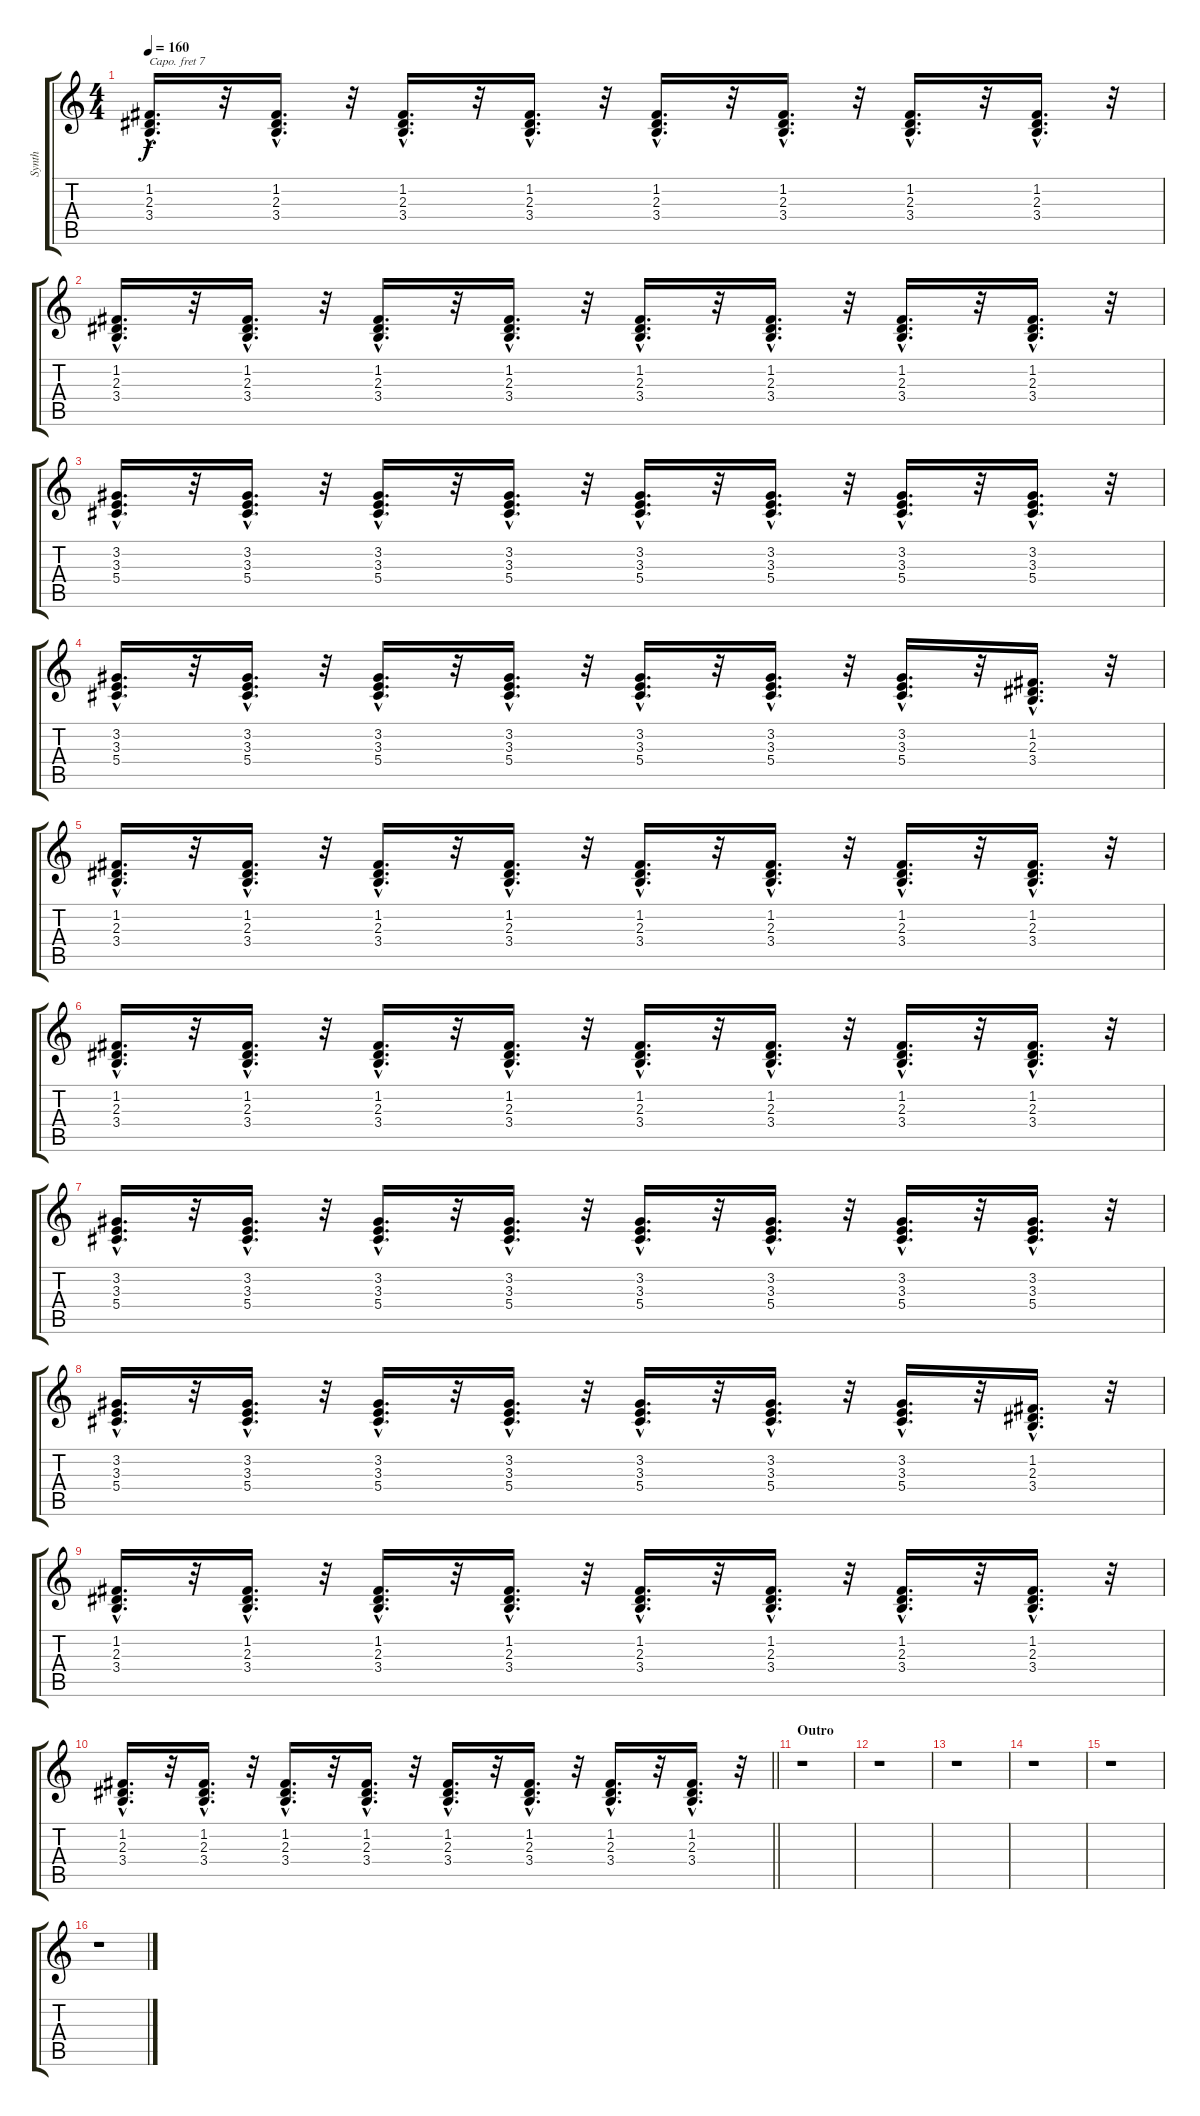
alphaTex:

\track ("Synth" "Synth") {instrument acousticgrandpiano}
\staff {score tabs}
\capo 7
\tuning (Eb4 Bb3 Gb3 Db3 Ab2 Eb2) {hide}
\ts (4 4)
\tempo 160
\clef g2
\ks c
(1.2{hac} 2.3{hac} 3.4{hac}).16{d dy f} r.32 (1.2{hac} 2.3{hac} 3.4{hac}).16{d} r.32 (1.2{hac} 2.3{hac} 3.4{hac}).16{d} r.32 (1.2{hac} 2.3{hac} 3.4{hac}).16{d} r.32 (1.2{hac} 2.3{hac} 3.4{hac}).16{d} r.32 (1.2{hac} 2.3{hac} 3.4{hac}).16{d} r.32 (1.2{hac} 2.3{hac} 3.4{hac}).16{d} r.32 (1.2{hac} 2.3{hac} 3.4{hac}).16{d} r.32 |
(1.2{hac} 2.3{hac} 3.4{hac}).16{d} r.32 (1.2{hac} 2.3{hac} 3.4{hac}).16{d} r.32 (1.2{hac} 2.3{hac} 3.4{hac}).16{d} r.32 (1.2{hac} 2.3{hac} 3.4{hac}).16{d} r.32 (1.2{hac} 2.3{hac} 3.4{hac}).16{d} r.32 (1.2{hac} 2.3{hac} 3.4{hac}).16{d} r.32 (1.2{hac} 2.3{hac} 3.4{hac}).16{d} r.32 (1.2{hac} 2.3{hac} 3.4{hac}).16{d} r.32 |
(3.2{hac} 3.3{hac} 5.4{hac}).16{d} r.32 (3.2{hac} 3.3{hac} 5.4{hac}).16{d} r.32 (3.2{hac} 3.3{hac} 5.4{hac}).16{d} r.32 (3.2{hac} 3.3{hac} 5.4{hac}).16{d} r.32 (3.2{hac} 3.3{hac} 5.4{hac}).16{d} r.32 (3.2{hac} 3.3{hac} 5.4{hac}).16{d} r.32 (3.2{hac} 3.3{hac} 5.4{hac}).16{d} r.32 (3.2{hac} 3.3{hac} 5.4{hac}).16{d} r.32 |
(3.2{hac} 3.3{hac} 5.4{hac}).16{d} r.32 (3.2{hac} 3.3{hac} 5.4{hac}).16{d} r.32 (3.2{hac} 3.3{hac} 5.4{hac}).16{d} r.32 (3.2{hac} 3.3{hac} 5.4{hac}).16{d} r.32 (3.2{hac} 3.3{hac} 5.4{hac}).16{d} r.32 (3.2{hac} 3.3{hac} 5.4{hac}).16{d} r.32 (3.2{hac} 3.3{hac} 5.4{hac}).16{d} r.32 (1.2{hac} 2.3{hac} 3.4{hac}).16{d} r.32 |
(1.2{hac} 2.3{hac} 3.4{hac}).16{d} r.32 (1.2{hac} 2.3{hac} 3.4{hac}).16{d} r.32 (1.2{hac} 2.3{hac} 3.4{hac}).16{d} r.32 (1.2{hac} 2.3{hac} 3.4{hac}).16{d} r.32 (1.2{hac} 2.3{hac} 3.4{hac}).16{d} r.32 (1.2{hac} 2.3{hac} 3.4{hac}).16{d} r.32 (1.2{hac} 2.3{hac} 3.4{hac}).16{d} r.32 (1.2{hac} 2.3{hac} 3.4{hac}).16{d} r.32 |
(1.2{hac} 2.3{hac} 3.4{hac}).16{d} r.32 (1.2{hac} 2.3{hac} 3.4{hac}).16{d} r.32 (1.2{hac} 2.3{hac} 3.4{hac}).16{d} r.32 (1.2{hac} 2.3{hac} 3.4{hac}).16{d} r.32 (1.2{hac} 2.3{hac} 3.4{hac}).16{d} r.32 (1.2{hac} 2.3{hac} 3.4{hac}).16{d} r.32 (1.2{hac} 2.3{hac} 3.4{hac}).16{d} r.32 (1.2{hac} 2.3{hac} 3.4{hac}).16{d} r.32 |
(3.2{hac} 3.3{hac} 5.4{hac}).16{d} r.32 (3.2{hac} 3.3{hac} 5.4{hac}).16{d} r.32 (3.2{hac} 3.3{hac} 5.4{hac}).16{d} r.32 (3.2{hac} 3.3{hac} 5.4{hac}).16{d} r.32 (3.2{hac} 3.3{hac} 5.4{hac}).16{d} r.32 (3.2{hac} 3.3{hac} 5.4{hac}).16{d} r.32 (3.2{hac} 3.3{hac} 5.4{hac}).16{d} r.32 (3.2{hac} 3.3{hac} 5.4{hac}).16{d} r.32 |
(3.2{hac} 3.3{hac} 5.4{hac}).16{d} r.32 (3.2{hac} 3.3{hac} 5.4{hac}).16{d} r.32 (3.2{hac} 3.3{hac} 5.4{hac}).16{d} r.32 (3.2{hac} 3.3{hac} 5.4{hac}).16{d} r.32 (3.2{hac} 3.3{hac} 5.4{hac}).16{d} r.32 (3.2{hac} 3.3{hac} 5.4{hac}).16{d} r.32 (3.2{hac} 3.3{hac} 5.4{hac}).16{d} r.32 (1.2{hac} 2.3{hac} 3.4{hac}).16{d} r.32 |
(1.2{hac} 2.3{hac} 3.4{hac}).16{d} r.32 (1.2{hac} 2.3{hac} 3.4{hac}).16{d} r.32 (1.2{hac} 2.3{hac} 3.4{hac}).16{d} r.32 (1.2{hac} 2.3{hac} 3.4{hac}).16{d} r.32 (1.2{hac} 2.3{hac} 3.4{hac}).16{d} r.32 (1.2{hac} 2.3{hac} 3.4{hac}).16{d} r.32 (1.2{hac} 2.3{hac} 3.4{hac}).16{d} r.32 (1.2{hac} 2.3{hac} 3.4{hac}).16{d} r.32 |
\barLineRight lightlight
(1.2{hac} 2.3{hac} 3.4{hac}).16{d} r.32 (1.2{hac} 2.3{hac} 3.4{hac}).16{d} r.32 (1.2{hac} 2.3{hac} 3.4{hac}).16{d} r.32 (1.2{hac} 2.3{hac} 3.4{hac}).16{d} r.32 (1.2{hac} 2.3{hac} 3.4{hac}).16{d} r.32 (1.2{hac} 2.3{hac} 3.4{hac}).16{d} r.32 (1.2{hac} 2.3{hac} 3.4{hac}).16{d} r.32 (1.2{hac} 2.3{hac} 3.4{hac}).16{d} r.32 |
\section ("" "Outro")
r.1 |
r.1 |
r.1 |
r.1 |
r.1 |
r.1
